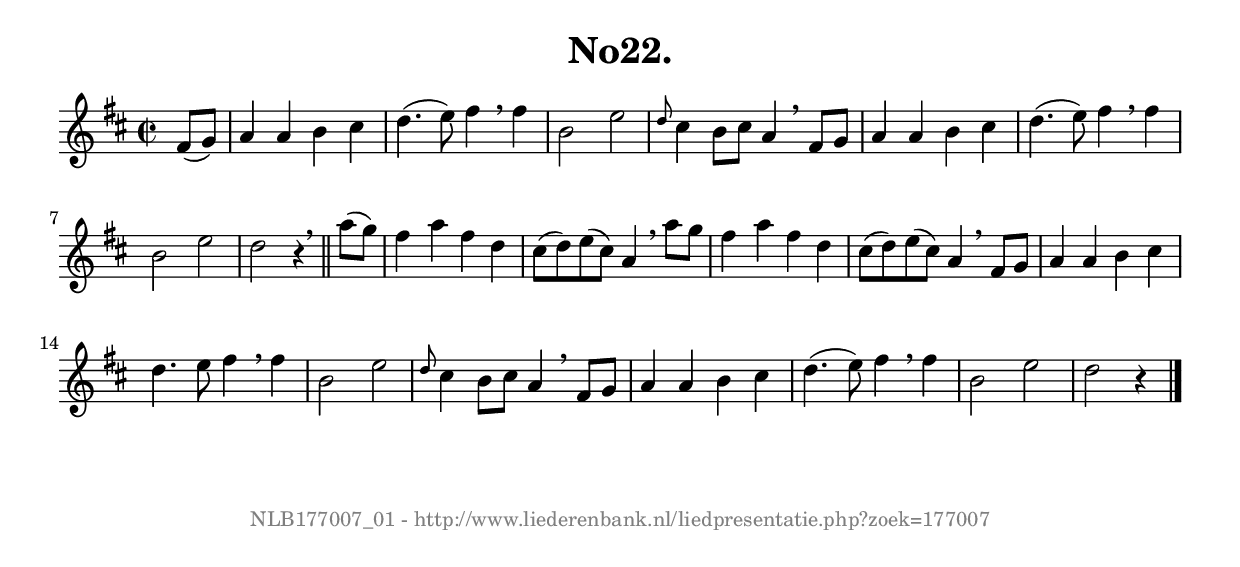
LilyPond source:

%
% produced by wce2krn 1.64 (7 June 2014)
%
\version"2.16"
#(append! paper-alist '(("long" . (cons (* 210 mm) (* 2000 mm)))))
#(set-default-paper-size "long")
sb = {\breathe}
mBreak = {\breathe }
bBreak = {\breathe }
x = {\once\override NoteHead #'style = #'cross }
gl=\glissando
itime={\override Staff.TimeSignature #'stencil = ##f }
ficta = {\once\set suggestAccidentals = ##t}
fine = {\once\override Score.RehearsalMark #'self-alignment-X = #1 \mark \markup {\italic{Fine}}}
dc = {\once\override Score.RehearsalMark #'self-alignment-X = #1 \mark \markup {\italic{D.C.}}}
dcf = {\once\override Score.RehearsalMark #'self-alignment-X = #1 \mark \markup {\italic{D.C. al Fine}}}
dcc = {\once\override Score.RehearsalMark #'self-alignment-X = #1 \mark \markup {\italic{D.C. al Coda}}}
ds = {\once\override Score.RehearsalMark #'self-alignment-X = #1 \mark \markup {\italic{D.S.}}}
dsf = {\once\override Score.RehearsalMark #'self-alignment-X = #1 \mark \markup {\italic{D.S. al Fine}}}
dsc = {\once\override Score.RehearsalMark #'self-alignment-X = #1 \mark \markup {\italic{D.S. al Coda}}}
pv = {\set Score.repeatCommands = #'((volta "1"))}
sv = {\set Score.repeatCommands = #'((volta "2"))}
tv = {\set Score.repeatCommands = #'((volta "3"))}
qv = {\set Score.repeatCommands = #'((volta "4"))}
xv = {\set Score.repeatCommands = #'((volta #f))}
\header{ tagline = ""
title = "No22."
}
\score {{
\key d \major
\relative g'
{
\set melismaBusyProperties = #'()
\partial 32*8
\time 2/2
\tempo 4=120
\override Score.MetronomeMark #'transparent = ##t
\override Score.RehearsalMark #'break-visibility = #(vector #t #t #f)
fis8( g) a4 a b cis d4.( e8) fis4 \sb fis b,2 e \grace {d8} cis4 b8 cis a4 \mBreak
fis8 g a4 a b cis d4.( e8) fis4 \sb fis b,2 e d r4 \bar "||" \bBreak
a'8( g) fis4 a fis d cis8( d) e( cis) a4 \sb a'8 g fis4 a fis d cis8( d) e( cis) a4 \mBreak
fis8 g a4 a b cis d4. e8 fis4 \sb fis b,2 e \grace {d8} cis4 b8 cis a4 \mBreak
fis8 g a4 a b cis d4.( e8) fis4 \sb fis b,2 e d r4 \bar "|."
 }}
 \midi { }
 \layout {
            indent = 0.0\cm
}
}
\markup { \vspace #0 } \markup { \with-color #grey \fill-line { \center-column { \smaller "NLB177007_01 - http://www.liederenbank.nl/liedpresentatie.php?zoek=177007" } } }
